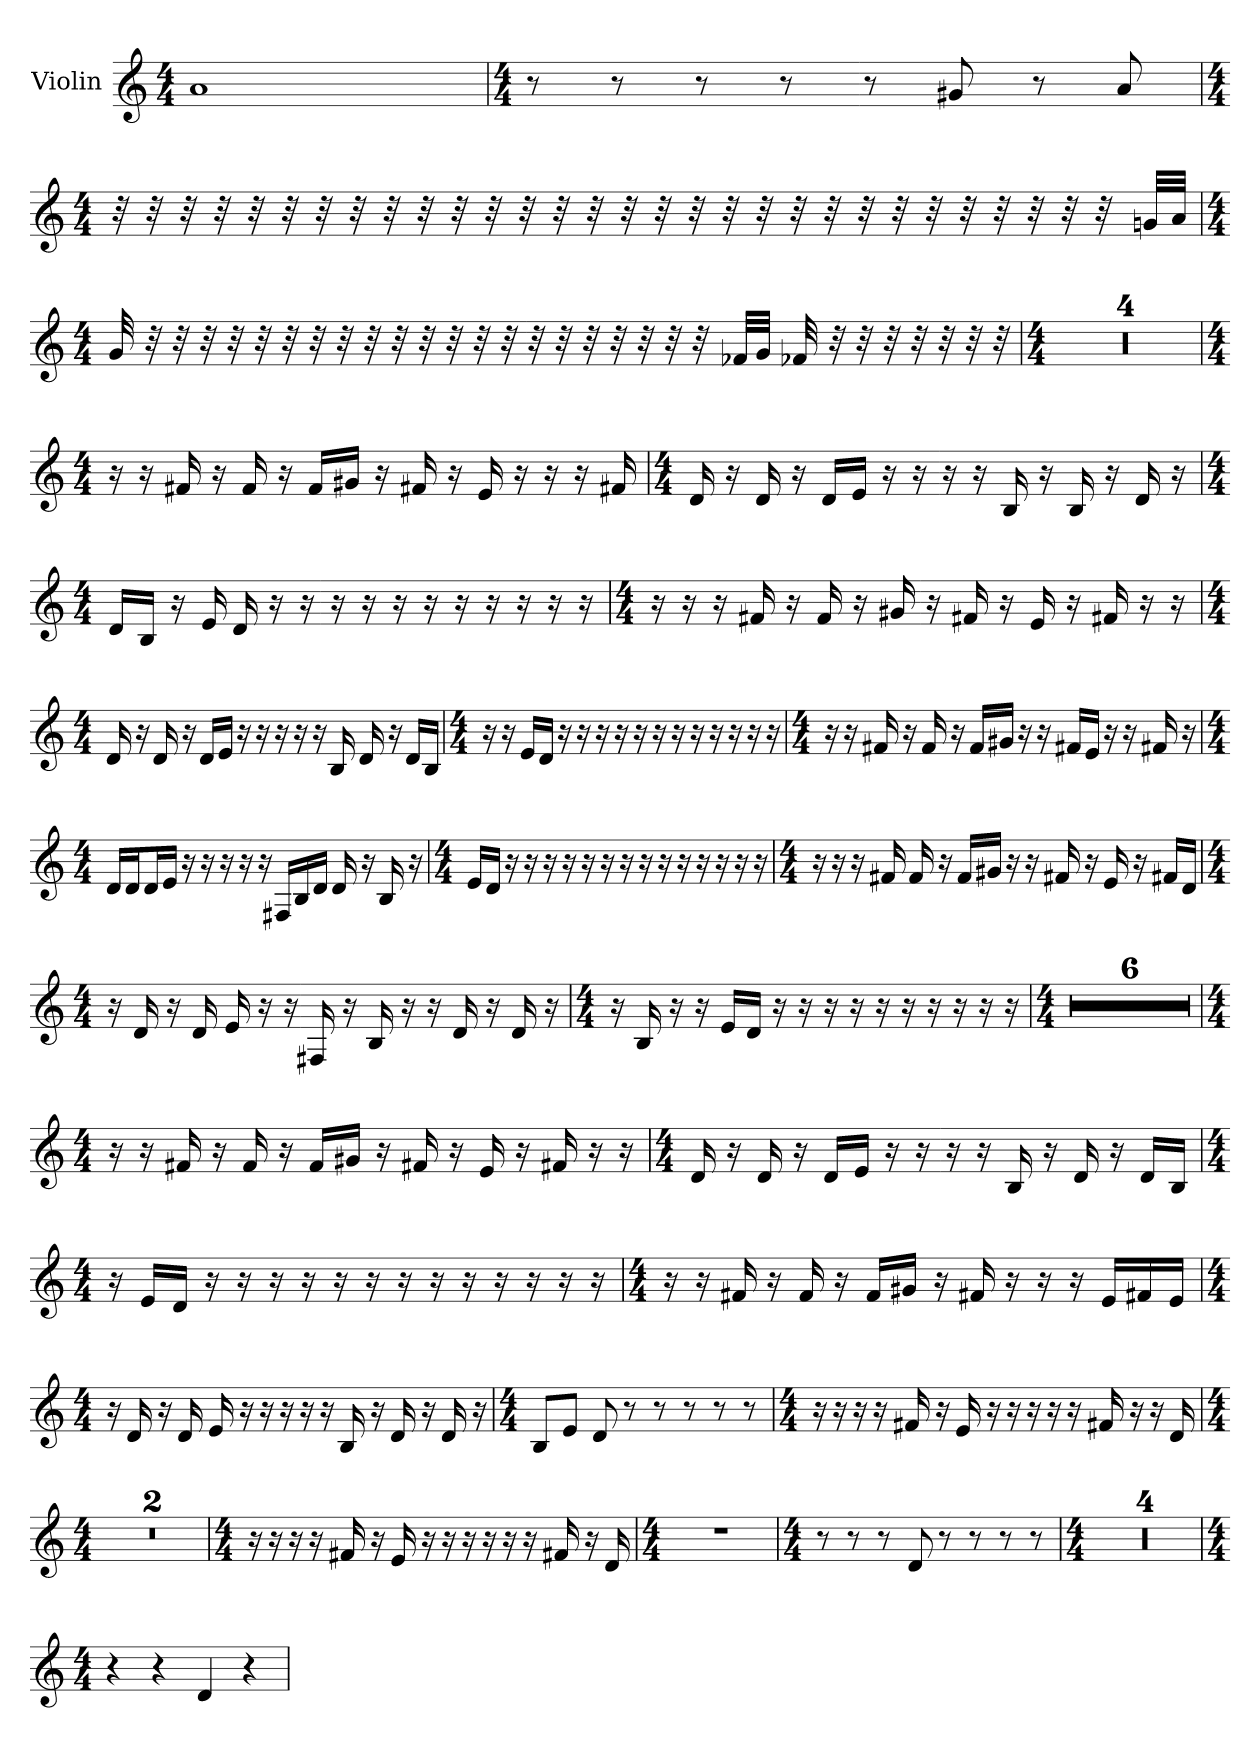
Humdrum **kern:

**kern
*part1
*staff1
*I"Violin
*I'Vln
*M4/4
=
1a
=
*M4/4
8r
8r
8r
8r
8r
8g#X
8r
8a
=
*M4/4
32r
32r
32r
32r
32r
32r
32r
32r
32r
32r
32r
32r
32r
32r
32r
32r
32r
32r
32r
32r
32r
32r
32r
32r
32r
32r
32r
32r
32r
32r
32gnLLL
32aJJJ
=
*M4/4
32g
32r
32r
32r
32r
32r
32r
32r
32r
32r
32r
32r
32r
32r
32r
32r
32r
32r
32r
32r
32r
32r
32f-XLLL
32gJJJ
32f-X
32r
32r
32r
32r
32r
32r
32r
=
*M4/4
1r
=
*M4/4
1r
=
*M4/4
1r
=
*M4/4
1r
=
*M4/4
16r
16r
16f#X
16r
16f#
16r
16f#LL
16g#XJJ
16r
16f#X
16r
16e
16r
16r
16r
16f#X
=
*M4/4
16d
16r
16d
16r
16dLL
16eJJ
16r
16r
16r
16r
16B
16r
16B
16r
16d
16r
=
*M4/4
16dLL
16BJJ
16r
16e
16d
16r
16r
16r
16r
16r
16r
16r
16r
16r
16r
16r
=
*M4/4
16r
16r
16r
16f#X
16r
16f#
16r
16g#X
16r
16f#X
16r
16e
16r
16f#X
16r
16r
=
*M4/4
16d
16r
16d
16r
16dLL
16eJJ
16r
16r
16r
16r
16r
16B
16d
16r
16dLL
16BJJ
=
*M4/4
16r
16r
16eLL
16dJJ
16r
16r
16r
16r
16r
16r
16r
16r
16r
16r
16r
16r
=
*M4/4
16r
16r
16f#X
16r
16f#
16r
16f#LL
16g#XJJ
16r
16r
16f#XLL
16eJJ
16r
16r
16f#X
16r
=
*M4/4
16dLL
16dJ
16dL
16eJJ
16r
16r
16r
16r
16r
16F#XLL
16B
16dJJ
16d
16r
16B
16r
=
*M4/4
16eLL
16dJJ
16r
16r
16r
16r
16r
16r
16r
16r
16r
16r
16r
16r
16r
16r
=
*M4/4
16r
16r
16r
16f#X
16f#
16r
16f#LL
16g#XJJ
16r
16r
16f#X
16r
16e
16r
16f#XLL
16dJJ
=
*M4/4
16r
16d
16r
16d
16e
16r
16r
16F#X
16r
16B
16r
16r
16d
16r
16d
16r
=
*M4/4
16r
16B
16r
16r
16eLL
16dJJ
16r
16r
16r
16r
16r
16r
16r
16r
16r
16r
=
*M4/4
1r
=
*M4/4
1r
=
*M4/4
1r
=
*M4/4
1r
=
*M4/4
1r
=
*M4/4
1r
=
*M4/4
16r
16r
16f#X
16r
16f#
16r
16f#LL
16g#XJJ
16r
16f#X
16r
16e
16r
16f#X
16r
16r
=
*M4/4
16d
16r
16d
16r
16dLL
16eJJ
16r
16r
16r
16r
16B
16r
16d
16r
16dLL
16BJJ
=
*M4/4
16r
16eLL
16dJJ
16r
16r
16r
16r
16r
16r
16r
16r
16r
16r
16r
16r
16r
=
*M4/4
16r
16r
16f#X
16r
16f#
16r
16f#LL
16g#XJJ
16r
16f#X
16r
16r
16r
16eLL
16f#X
16eJJ
=
*M4/4
16r
16d
16r
16d
16e
16r
16r
16r
16r
16r
16B
16r
16d
16r
16d
16r
=
*M4/4
8BL
8eJ
8d
8r
8r
8r
8r
8r
=
*M4/4
16r
16r
16r
16r
16f#X
16r
16e
16r
16r
16r
16r
16r
16f#X
16r
16r
16d
=
*M4/4
1r
=
*M4/4
1r
=
*M4/4
16r
16r
16r
16r
16f#X
16r
16e
16r
16r
16r
16r
16r
16r
16f#X
16r
16d
=
*M4/4
1r
=
*M4/4
8r
8r
8r
8d
8r
8r
8r
8r
=
*M4/4
1r
=
*M4/4
1r
=
*M4/4
1r
=
*M4/4
1r
=
*M4/4
4r
4r
4d
4r
=
*-
